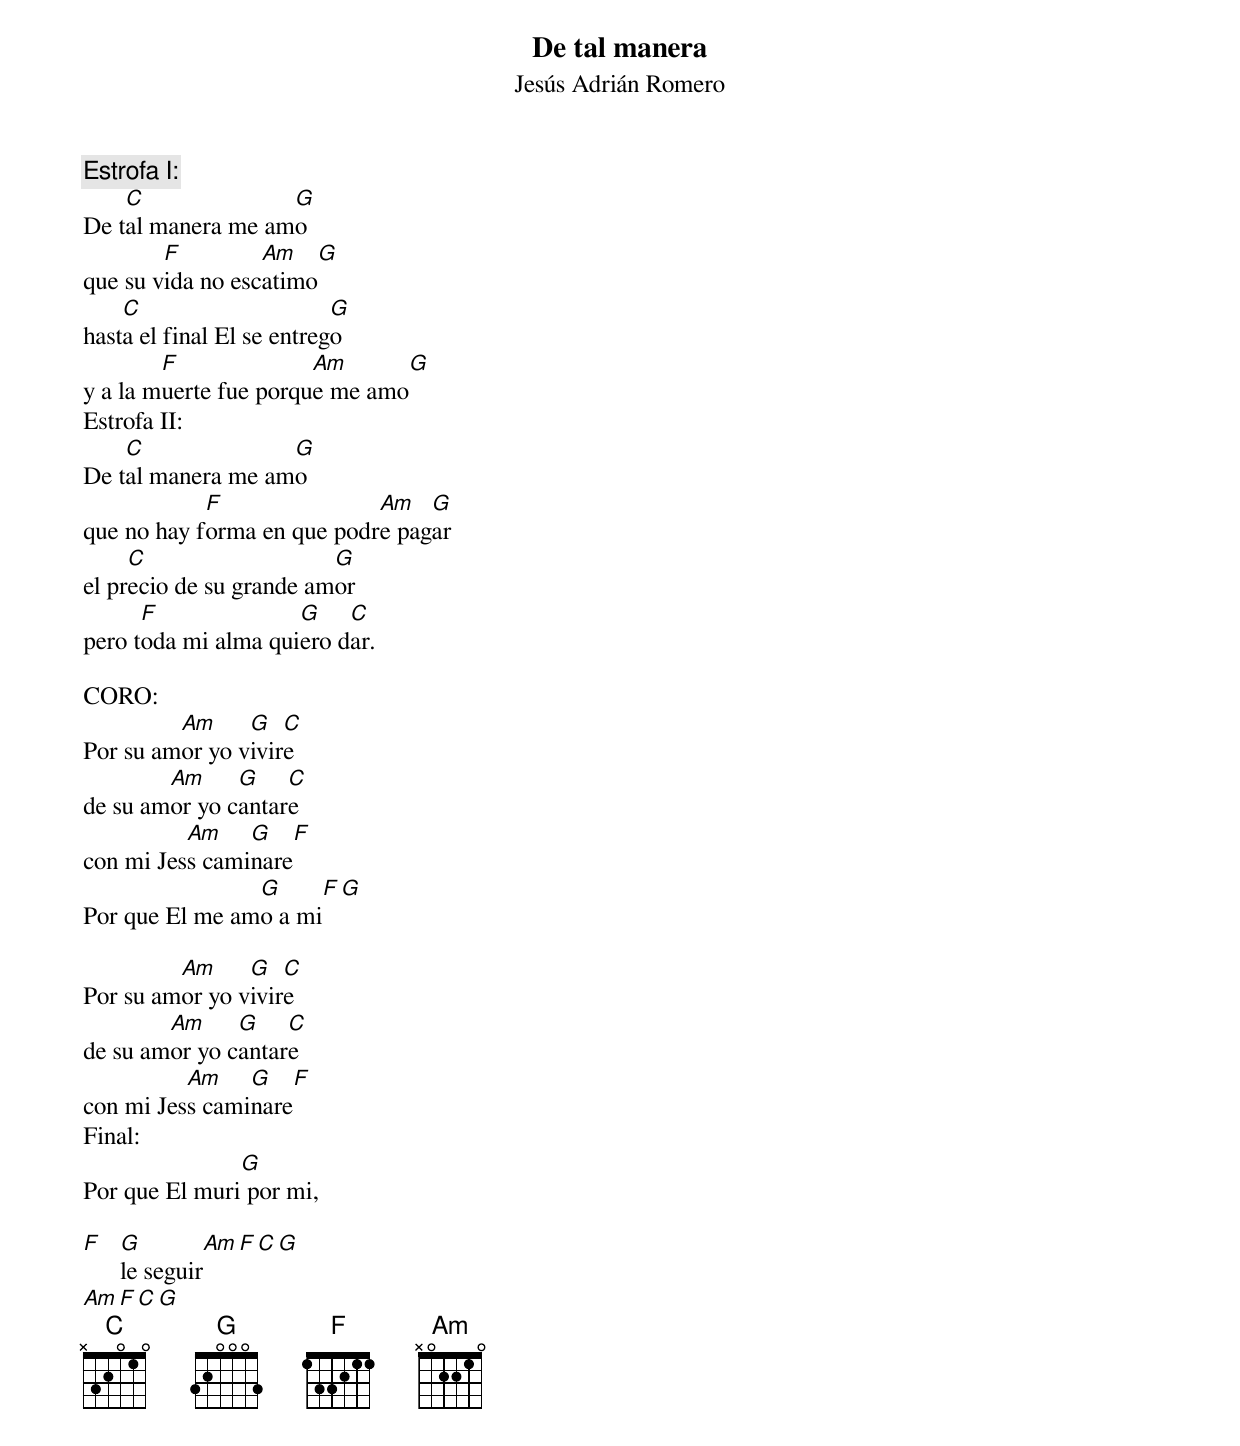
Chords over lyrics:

De tal manera
Jesús Adrián Romero
Estrofa I:
    C              G
De tal manera me amo
        F         Am   G
que su vida no escatimo
    C                      G
hasta el final El se entrego
        F              Am      G
y a la muerte fue porque me amo
Estrofa II:
    C              G
De tal manera me amo
            F               Am   G
que no hay forma en que podre pagar
     C                   G
el precio de su grande amor
      F              G    C
pero toda mi alma quiero dar.

CORO:
         Am     G   C
Por su amor yo vivire
        Am     G    C
de su amor yo cantare
          Am    G   F
con mi Jess caminare
                G     F  G
Por que El me amo a mi

         Am     G   C
Por su amor yo vivire
        Am     G    C
de su amor yo cantare
          Am    G   F
con mi Jess caminare
Final:
               G
Por que El muri por mi,

F  G        Am F C G
   le seguir
Am F C G
